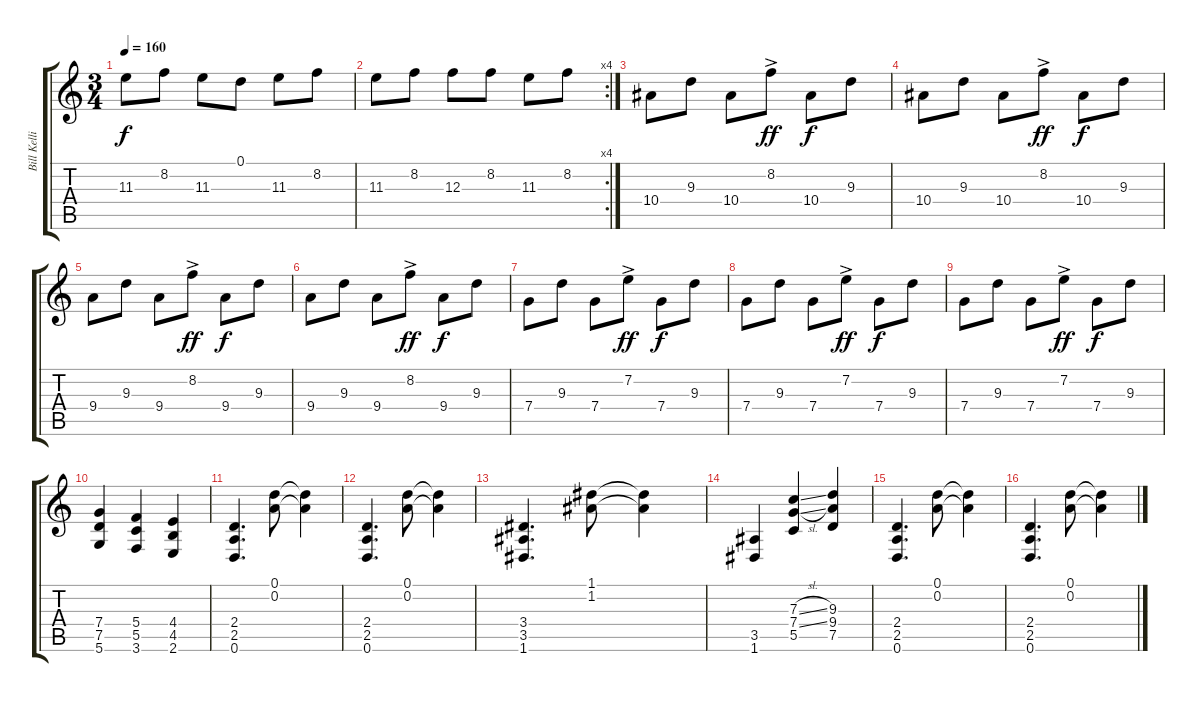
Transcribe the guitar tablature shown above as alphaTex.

\track ("Bill Kelliher" "Bill Kelli") {instrument distortionguitar}
\staff {score tabs}
\tuning (D4 A3 F3 C3 G2 D2) {hide}
\ts (3 4)
\tempo 160
\clef g2
\ks c
11.3.8{dy f} 8.2.8 11.3.8 0.1.8 11.3.8 8.2.8 |
\rc 4
11.3.8 8.2.8 12.3.8 8.2.8 11.3.8 8.2.8 |
10.4.8 9.3.8 10.4.8 8.2{ac}.8{dy ff} 10.4.8{dy f} 9.3.8 |
10.4.8 9.3.8 10.4.8 8.2{ac}.8{dy ff} 10.4.8{dy f} 9.3.8 |
9.4.8 9.3.8 9.4.8 8.2{ac}.8{dy ff} 9.4.8{dy f} 9.3.8 |
9.4.8 9.3.8 9.4.8 8.2{ac}.8{dy ff} 9.4.8{dy f} 9.3.8 |
7.4.8 9.3.8 7.4.8 7.2{ac}.8{dy ff} 7.4.8{dy f} 9.3.8 |
7.4.8 9.3.8 7.4.8 7.2{ac}.8{dy ff} 7.4.8{dy f} 9.3.8 |
7.4.8 9.3.8 7.4.8 7.2{ac}.8{dy ff} 7.4.8{dy f} 9.3.8 |
(7.4 7.5 5.6).4{instrument distortionguitar} (5.4 5.5 3.6).4 (4.4 4.5 2.6).4 |
(2.4 2.5 0.6).4{d} (0.1 0.2).8 (0.1{t} 0.2{t}).4 |
(2.4 2.5 0.6).4{d} (0.1 0.2).8 (0.1{t} 0.2{t}).4 |
(3.4 3.5 1.6).4{d} (1.1 1.2).8 (1.1{t} 1.2{t}).4 |
(3.5 1.6).4 (7.3{sl} 7.4{sl} 5.5).4 (9.3 9.4 7.5).4 |
(2.4 2.5 0.6).4{d} (0.1 0.2).8 (0.1{t} 0.2{t}).4 |
(2.4 2.5 0.6).4{d} (0.1 0.2).8 (0.1{t} 0.2{t}).4
